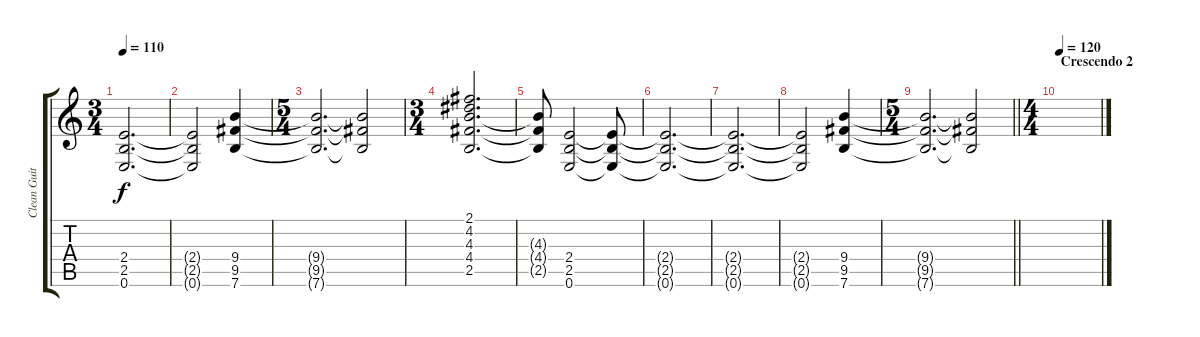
\track ("Clean Guitar" "Clean Guit") {instrument electricguitarclean}
\staff {score tabs}
\tuning (E4 B3 G3 D3 A2 E2) {hide}
\ts (3 4)
\tempo 110
\clef g2
\ks c
(2.4{t} 2.5{t} 0.6{t}).2{d dy f} |
(2.4{t} 2.5{t} 0.6{t}).2 (9.4 9.5 7.6).4 |
\ts (5 4)
(9.4{t} 9.5{t} 7.6{t}).2{d} (9.4{t} 9.5{t} 7.6{t}).2 |
\ts (3 4)
(2.1 4.2 4.3 4.4 2.5).2{d volume 9 instrument distortionguitar} |
(4.3{t} 4.4{t} 2.5{t}).8 (2.4 2.5 0.6).2 (2.4{t} 2.5{t} 0.6{t}).8 |
(2.4{t} 2.5{t} 0.6{t}).2{d} |
(2.4{t} 2.5{t} 0.6{t}).2{d} |
(2.4{t} 2.5{t} 0.6{t}).2 (9.4 9.5 7.6).4 |
\ts (5 4)
\barLineRight lightlight
(9.4{t} 9.5{t} 7.6{t}).2{d} (9.4{t} 9.5{t} 7.6{t}).2 |
\ts (4 4)
\section ("" "Crescendo 2")
\tempo 120
